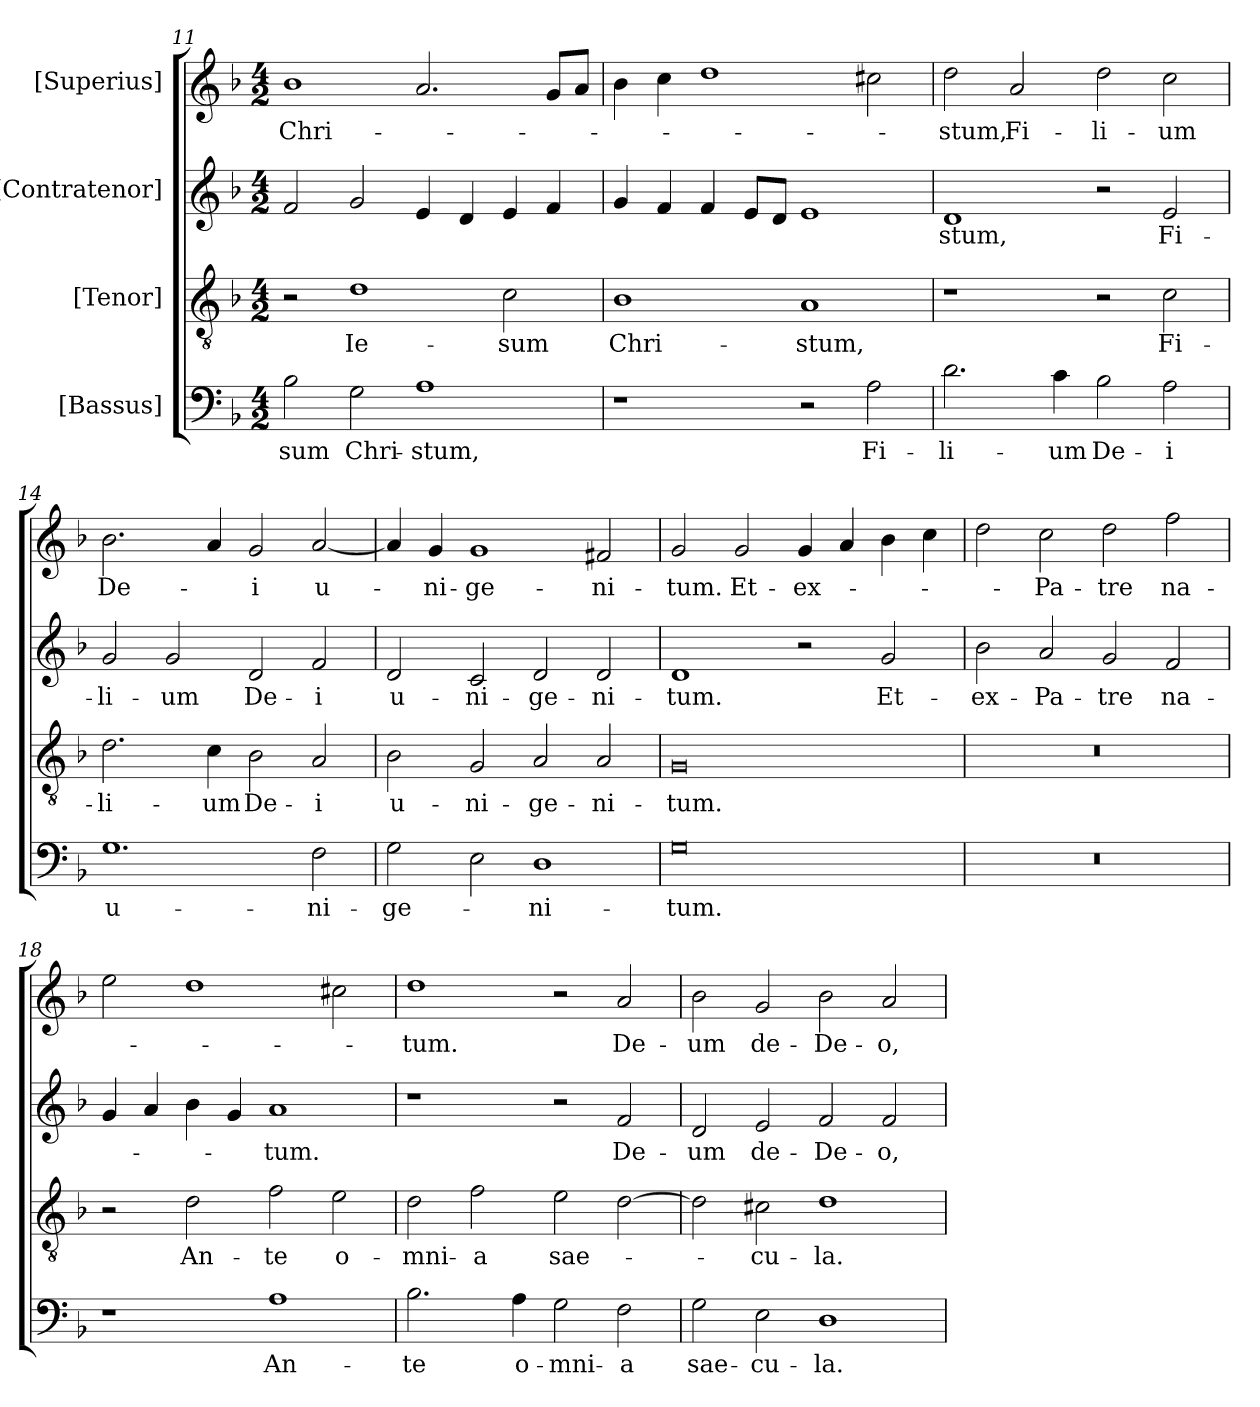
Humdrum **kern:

**kern	**text	**kern	**text	**kern	**text	**kern	**text
*part4	*part4	*part3	*part3	*part2	*part2	*part1	*part1
*staff4	*staff4	*staff3	*staff3	*staff2	*staff2	*staff1	*staff1
*I"[Bassus]	*	*I"[Tenor]	*	*I"[Contratenor]	*	*I"[Superius]	*
*clefF4	*	*clefGv2	*	*clefG2	*	*clefG2	*
*k[b-]	*	*k[b-]	*	*k[b-]	*	*k[b-]	*
*M4/2	*	*M4/2	*	*M4/2	*	*M4/2	*
=11	=11	=11	=11	=11	=11	=11	=11
2B-\	-sum	2r	.	2f/	.	1b-\	Chri-
2G\	Chri-	1d\	Ie-	2g/	.	.	.
1A\	-stum,	.	.	4e/	.	2.a/	.
.	.	.	.	4d/	.	.	.
.	.	2c\	-sum	4e/	.	.	.
.	.	.	.	4f/	.	8g/L	.
.	.	.	.	.	.	8a/J	.
=12	=12	=12	=12	=12	=12	=12	=12
1r	.	1B-\	Chri-	4g/	.	4b-\	.
.	.	.	.	4f/	.	4cc\	.
.	.	.	.	4f/	.	1dd\	.
.	.	.	.	8e/L	.	.	.
.	.	.	.	8d/J	.	.	.
2r	.	1A/	-stum,	1e/	.	.	.
2A\	Fi-	.	.	.	.	2cc#X\	.
=13	=13	=13	=13	=13	=13	=13	=13
2.d\	-li-	1r	.	1d/	-stum,	2dd\	-stum,
.	.	.	.	.	.	2a/	Fi-
4c\	-um	.	.	.	.	.	.
2B-\	De-	2r	.	2r	.	2dd\	-li-
2A\	-i	2c\	Fi-	2e/	Fi-	2cc\	-um
=14	=14	=14	=14	=14	=14	=14	=14
1.G\	u-	2.d\	-li-	2g/	-li-	2.b-\	De-
.	.	.	.	2g/	-um	.	.
.	.	4c\	-um	.	.	4a/	.
.	.	2B-\	De-	2d/	De-	2g/	-i
2F\	-ni-	2A/	-i	2f/	-i	[2a/	u-
=15	=15	=15	=15	=15	=15	=15	=15
2G\	-ge-	2B-\	u-	2d/	u-	4a/]	.
.	.	.	.	.	.	4g/	-ni-
2E\	.	2G/	-ni-	2c/	-ni-	1g/	-ge-
1D\	-ni-	2A/	-ge-	2d/	-ge-	.	.
.	.	2A/	-ni-	2d/	-ni-	2f#X/	-ni-
=16	=16	=16	=16	=16	=16	=16	=16
0G\	-tum.	0G/	-tum.	1d/	-tum.	2g/	-tum.
.	.	.	.	.	.	2g/	Et-
.	.	.	.	2r	.	4g/	ex-
.	.	.	.	.	.	4a/	.
.	.	.	.	2g/	Et-	4b-\	.
.	.	.	.	.	.	4cc\	.
=17	=17	=17	=17	=17	=17	=17	=17
0r	.	0r	.	2b-\	ex-	2dd\	.
.	.	.	.	2a/	Pa-	2cc\	Pa-
.	.	.	.	2g/	-tre	2dd\	-tre
.	.	.	.	2f/	na-	2ff\	na-
=18	=18	=18	=18	=18	=18	=18	=18
1r	.	2r	.	4g/	.	2ee\	.
.	.	.	.	4a/	.	.	.
.	.	2d\	An-	4b-\	.	1dd\	.
.	.	.	.	4g/	.	.	.
1A\	An-	2f\	-te	1a/	-tum.	.	.
.	.	2e\	o-	.	.	2cc#X\	.
=19	=19	=19	=19	=19	=19	=19	=19
2.B-\	-te	2d\	-mni-	1r	.	1dd\	-tum.
.	.	2f\	-a	.	.	.	.
4A\	o-	.	.	.	.	.	.
2G\	-mni-	2e\	sae-	2r	.	2r	.
2F\	-a	[2d\	.	2f/	De-	2a/	De-
=20	=20	=20	=20	=20	=20	=20	=20
2G\	sae-	2d\]	.	2d/	-um	2b-\	-um
2E\	-cu-	2c#X\	-cu-	2e/	de-	2g/	de-
1D\	-la.	1d\	-la.	2f/	De-	2b-\	De-
.	.	.	.	2f/	-o,	2a/	-o,
=	=	=	=	=	=	=	=
*-	*-	*-	*-	*-	*-	*-	*-
